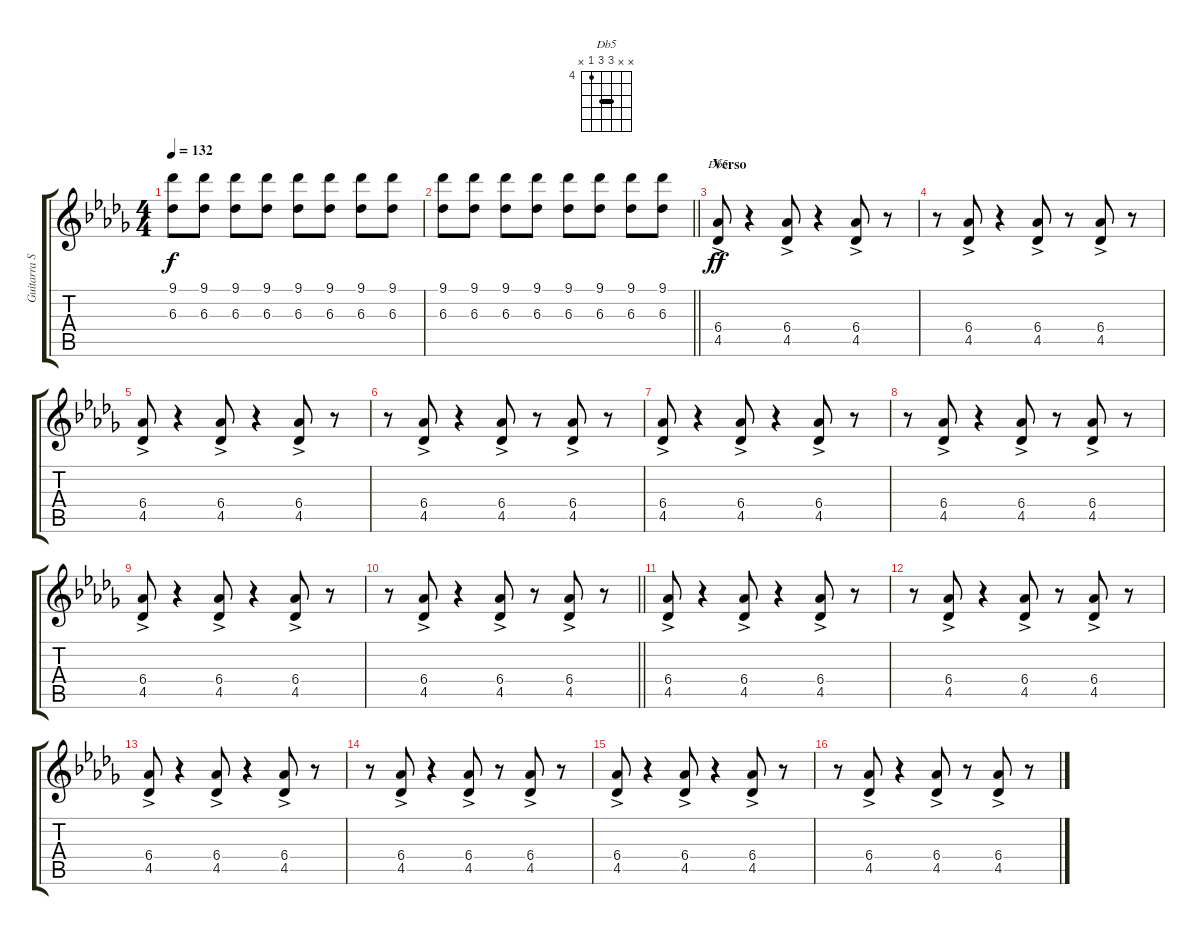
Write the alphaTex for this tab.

\track ("Guitarra Solista" "Guitarra S") {instrument overdrivenguitar}
\staff {score tabs}
\tuning (E4 B3 G3 D3 A2 E2) {hide}
\chord ("Db5" x x 6 6 4 x) {firstfret 4 barre 6}
\ts (4 4)
\tempo 132
\clef g2
\ks db
(9.1 6.3).8{dy f} (9.1 6.3).8 (9.1 6.3).8 (9.1 6.3).8 (9.1 6.3).8 (9.1 6.3).8 (9.1 6.3).8 (9.1 6.3).8 |
\barLineRight lightlight
(9.1 6.3).8 (9.1 6.3).8 (9.1 6.3).8 (9.1 6.3).8 (9.1 6.3).8 (9.1 6.3).8 (9.1 6.3).8 (9.1 6.3).8 |
\section ("" "Verso")
(6.4{ac} 4.5{ac}).8{ch "Db5" dy ff} r.4 (6.4{ac} 4.5{ac}).8 r.4 (6.4{ac} 4.5{ac}).8 r.8 |
r.8 (6.4{ac} 4.5{ac}).8 r.4 (6.4{ac} 4.5{ac}).8 r.8 (6.4{ac} 4.5{ac}).8 r.8 |
(6.4{ac} 4.5{ac}).8 r.4 (6.4{ac} 4.5{ac}).8 r.4 (6.4{ac} 4.5{ac}).8 r.8 |
r.8 (6.4{ac} 4.5{ac}).8 r.4 (6.4{ac} 4.5{ac}).8 r.8 (6.4{ac} 4.5{ac}).8 r.8 |
(6.4{ac} 4.5{ac}).8 r.4 (6.4{ac} 4.5{ac}).8 r.4 (6.4{ac} 4.5{ac}).8 r.8 |
r.8 (6.4{ac} 4.5{ac}).8 r.4 (6.4{ac} 4.5{ac}).8 r.8 (6.4{ac} 4.5{ac}).8 r.8 |
(6.4{ac} 4.5{ac}).8 r.4 (6.4{ac} 4.5{ac}).8 r.4 (6.4{ac} 4.5{ac}).8 r.8 |
\barLineRight lightlight
r.8 (6.4{ac} 4.5{ac}).8 r.4 (6.4{ac} 4.5{ac}).8 r.8 (6.4{ac} 4.5{ac}).8 r.8 |
(6.4{ac} 4.5{ac}).8 r.4 (6.4{ac} 4.5{ac}).8 r.4 (6.4{ac} 4.5{ac}).8 r.8 |
r.8 (6.4{ac} 4.5{ac}).8 r.4 (6.4{ac} 4.5{ac}).8 r.8 (6.4{ac} 4.5{ac}).8 r.8 |
(6.4{ac} 4.5{ac}).8 r.4 (6.4{ac} 4.5{ac}).8 r.4 (6.4{ac} 4.5{ac}).8 r.8 |
r.8 (6.4{ac} 4.5{ac}).8 r.4 (6.4{ac} 4.5{ac}).8 r.8 (6.4{ac} 4.5{ac}).8 r.8 |
(6.4{ac} 4.5{ac}).8 r.4 (6.4{ac} 4.5{ac}).8 r.4 (6.4{ac} 4.5{ac}).8 r.8 |
r.8 (6.4{ac} 4.5{ac}).8 r.4 (6.4{ac} 4.5{ac}).8 r.8 (6.4{ac} 4.5{ac}).8 r.8
